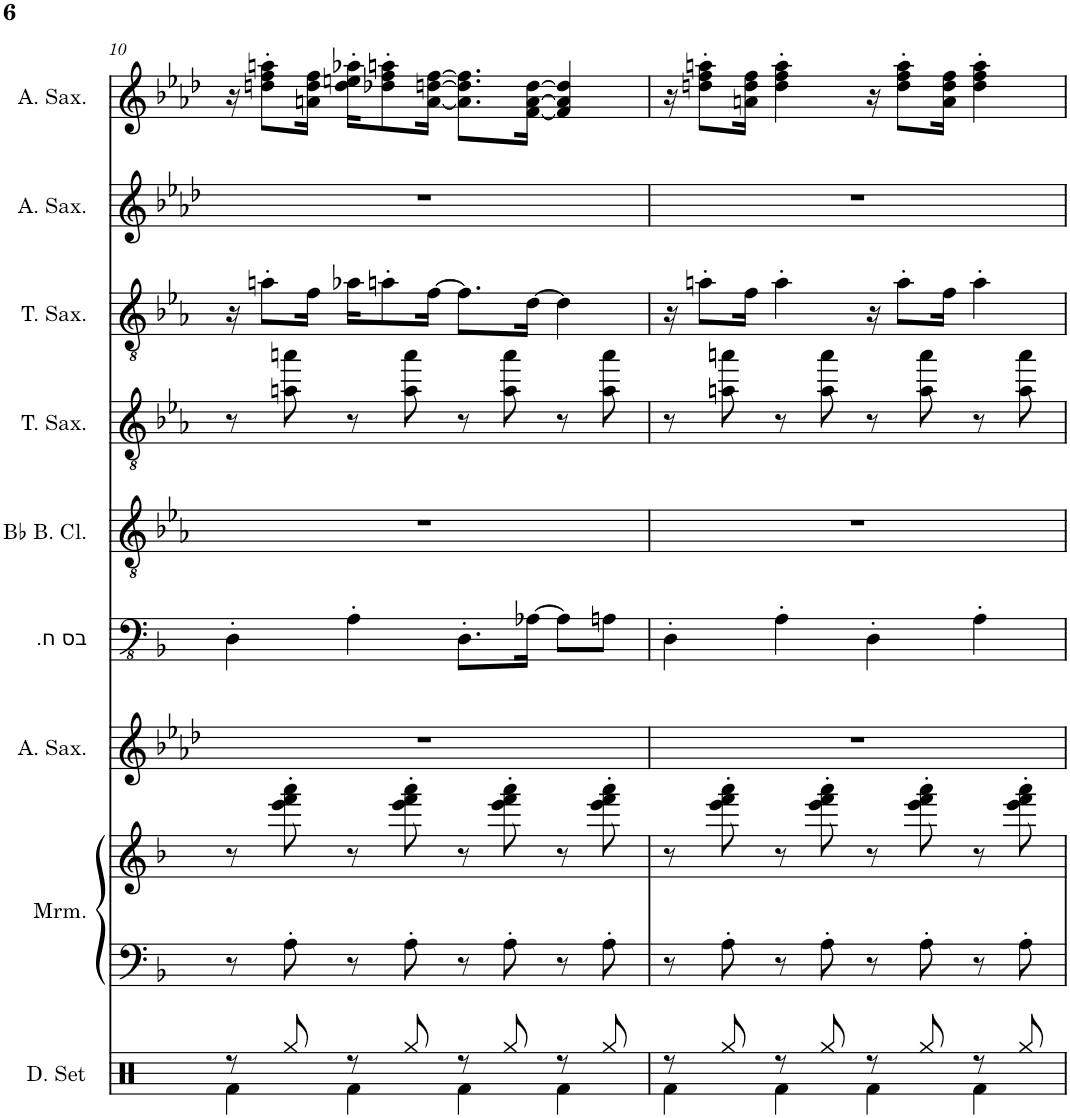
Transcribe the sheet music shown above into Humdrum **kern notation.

**kern	**kern	**kern	**kern	**kern	**kern	**kern	**kern	**kern	**kern
*part9	*part8	*part8	*part7	*part6	*part5	*part4	*part3	*part2	*part1
*staff10	*staff9	*staff8	*staff7	*staff6	*staff5	*staff4	*staff3	*staff2	*staff1
*I"מערכת תופים, Drums	*I"מרימבה (חמשה כפולה), Marimba	*	*I"סקסופון אלט, Alto 3	*I"בס חשמלית, finger Bass	*I"Bb Bass Clarinet, Clarinet	*I"סקסופון טנור, Tenor 2	*I"סקסופון טנור, Tenor 2	*I"סקסופון אלט, Alto 2	*I"סקסופון אלט, Alto 1
*	*I'Mrm.	*	*	*	*I'Bb B. Cl.	*	*	*	*
!!LO:PB:g=z
*clefX	*clefF4	*clefG2	*clefG2	*clefFv4	*clefGv2	*clefGv2	*clefGv2	*clefG2	*clefG2
*	*	*	*ITrd5c9	*	*ITrd8c14	*ITrd8c14	*ITrd8c14	*ITrd5c9	*ITrd5c9
*k[]	*k[b-]	*k[b-]	*k[b-e-a-d-]	*k[b-]	*k[b-e-a-]	*k[b-e-a-]	*k[b-e-a-]	*k[b-e-a-d-]	*k[b-e-a-d-]
*M4/4	*M4/4	*M4/4	*M4/4	*M4/4	*M4/4	*M4/4	*M4/4	*M4/4	*M4/4
=10	=10	=10	=10	=10	=10	=10	=10	=10	=10
*^	*	*	*	*	*	*	*	*	*
8r	4Rf\	8r	8r	1r	4DD'\	1r	8r	16r	1r	16r
.	.	.	.	.	.	.	.	8an'\L	.	8ddn\' 8ff\' 8aan\'L
8Rgg/	.	8A'\	8eee\' 8fff\' 8aaa\'	.	.	.	8an\ 8aan\	.	.	.
.	.	.	.	.	.	.	.	16f\Jk	.	16an\ 16dd\ 16ff\Jk
8r	4Rf\	8r	8r	.	4AA'\	.	8r	16a-X\KL	.	16dd\' 16een\' 16aa-X\'KL
.	.	.	.	.	.	.	.	8an'\	.	8dd-X\' 8ff\' 8aan\'
8Rgg/	.	8A'\	8eee\' 8fff\' 8aaa\'	.	.	.	8a\ 8aa\	.	.	.
.	.	.	.	.	.	.	.	[16f\Jk	.	[16a\ [16ddn\ [16ff\Jk
8r	4Rf\	8r	8r	.	8.DD'\L	.	8r	8.f\L]	.	8.a\] 8.dd\] 8.ff\]L
8Rgg/	.	8A'\	8eee\' 8fff\' 8aaa\'	.	.	.	8a\ 8aa\	.	.	.
.	.	.	.	.	[16AA-X\Jk	.	.	[16d\Jk	.	[16f\ [16a\ [16dd\Jk
8r	4Rf\	8r	8r	.	8AA-\L]	.	8r	4d\]	.	4f/] 4a/] 4dd/]
8Rgg/	.	8A'\	8eee\' 8fff\' 8aaa\'	.	8AAn\J	.	8a\ 8aa\	.	.	.
=11	=11	=11	=11	=11	=11	=11	=11	=11	=11	=11
8r	4Rf\	8r	8r	1r	4DD'\	1r	8r	16r	1r	16r
.	.	.	.	.	.	.	.	8an'\L	.	8ddn\' 8ff\' 8aan\'L
8Rgg/	.	8A'\	8eee\' 8fff\' 8aaa\'	.	.	.	8an\ 8aan\	.	.	.
.	.	.	.	.	.	.	.	16f\Jk	.	16an\ 16dd\ 16ff\Jk
8r	4Rf\	8r	8r	.	4AA'\	.	8r	4a'\	.	4dd\' 4ff\' 4aa\'
8Rgg/	.	8A'\	8eee\' 8fff\' 8aaa\'	.	.	.	8a\ 8aa\	.	.	.
8r	4Rf\	8r	8r	.	4DD'\	.	8r	16r	.	16r
.	.	.	.	.	.	.	.	8a'\L	.	8dd\' 8ff\' 8aa\'L
8Rgg/	.	8A'\	8eee\' 8fff\' 8aaa\'	.	.	.	8a\ 8aa\	.	.	.
.	.	.	.	.	.	.	.	16f\Jk	.	16a\ 16dd\ 16ff\Jk
8r	4Rf\	8r	8r	.	4AA'\	.	8r	4a'\	.	4dd\' 4ff\' 4aa\'
8Rgg/	.	8A'\	8eee\' 8fff\' 8aaa\'	.	.	.	8a\ 8aa\	.	.	.
*v	*v	*	*	*	*	*	*	*	*	*
=	=	=	=	=	=	=	=	=	=
*-	*-	*-	*-	*-	*-	*-	*-	*-	*-
